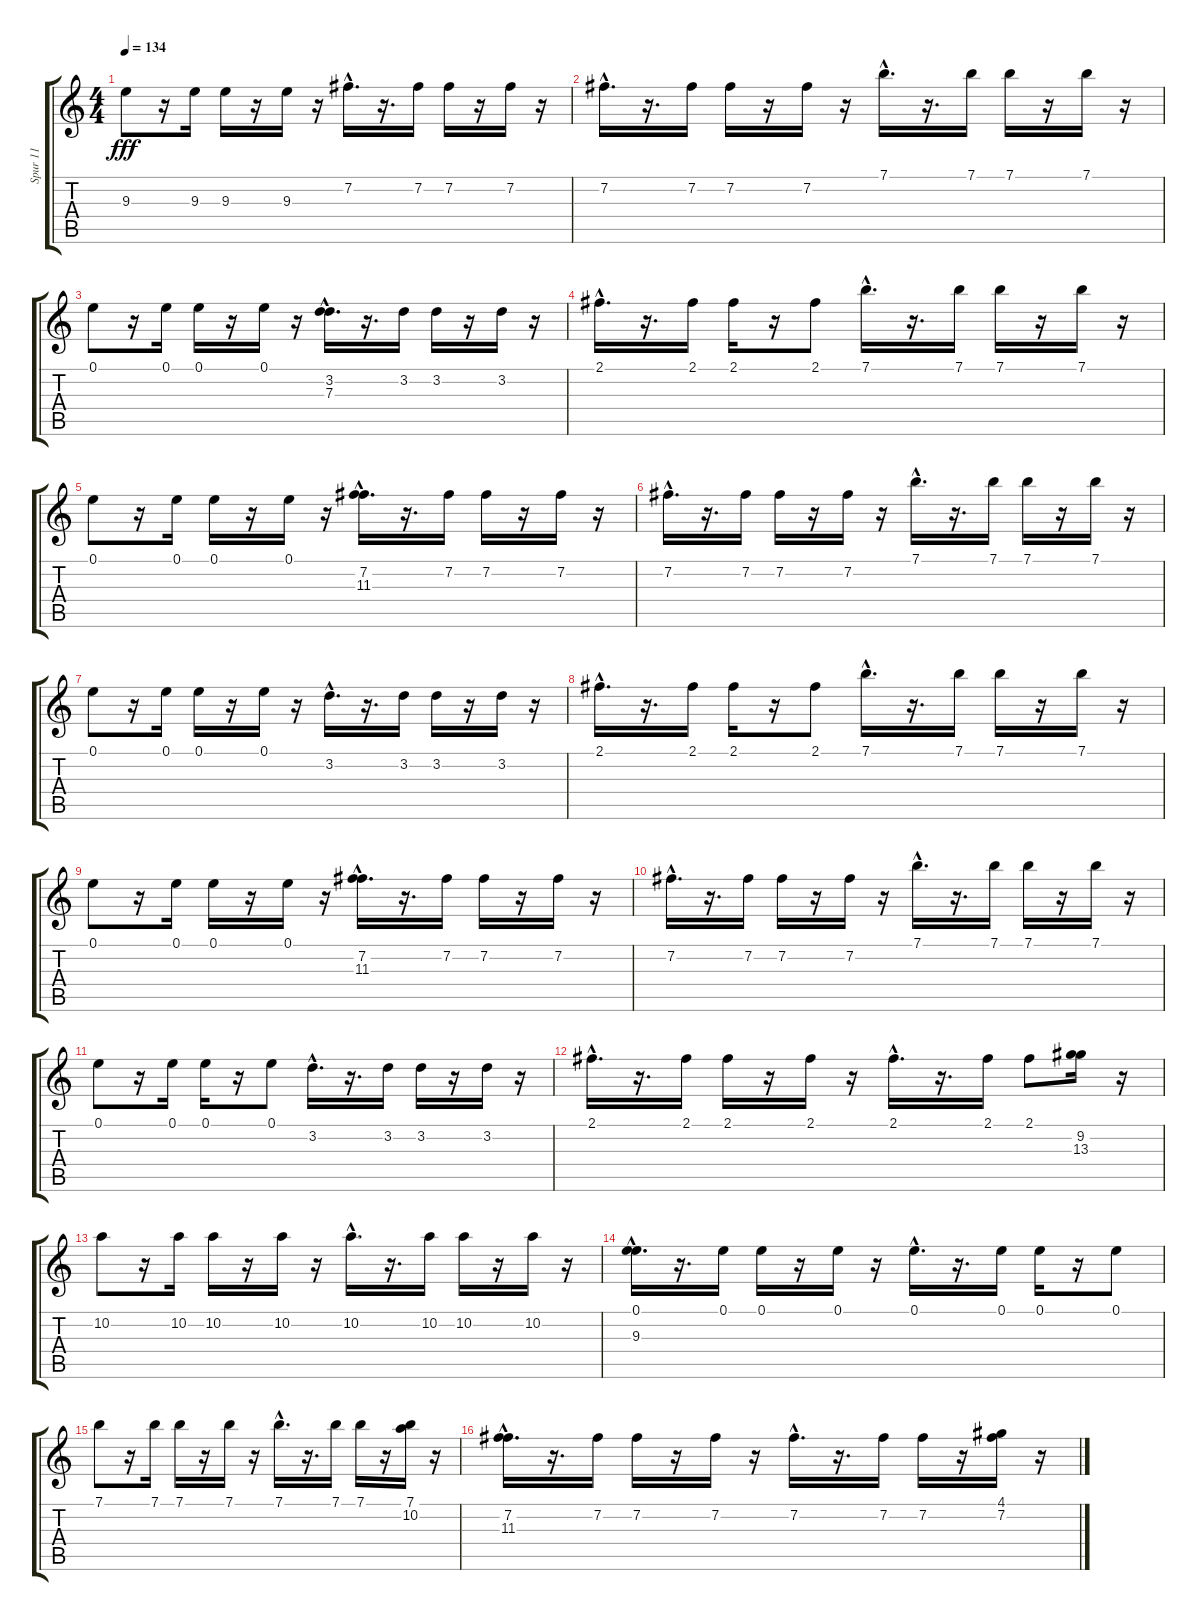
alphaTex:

\track ("Spur 11" "Spur 11") {instrument electricbasspick}
\staff {score tabs}
\tuning (E4 B3 G3 D3 A2 E2) {hide}
\ts (4 4)
\tempo 134
\clef g2
\ks c
9.3.8{dy fff} r.16 9.3.16 9.3.16 r.16 9.3.16 r.16 7.2{hac}.16{d} r.16{d} 7.2.16 7.2.16 r.16 7.2.16 r.16 |
7.2{hac}.16{d} r.16{d} 7.2.16 7.2.16 r.16 7.2.16 r.16 7.1{hac}.16{d} r.16{d} 7.1.16 7.1.16 r.16 7.1.16 r.16 |
0.1.8 r.16 0.1.16 0.1.16 r.16 0.1.16 r.16 (3.2{hac} 7.3{hac}).16{d} r.16{d} 3.2.16 3.2.16 r.16 3.2.16 r.16 |
2.1{hac}.16{d} r.16{d} 2.1.16 2.1.16 r.16 2.1.8 7.1{hac}.16{d} r.16{d} 7.1.16 7.1.16 r.16 7.1.16 r.16 |
0.1.8 r.16 0.1.16 0.1.16 r.16 0.1.16 r.16 (7.2{hac} 11.3{hac}).16{d} r.16{d} 7.2.16 7.2.16 r.16 7.2.16 r.16 |
7.2{hac}.16{d} r.16{d} 7.2.16 7.2.16 r.16 7.2.16 r.16 7.1{hac}.16{d} r.16{d} 7.1.16 7.1.16 r.16 7.1.16 r.16 |
0.1.8 r.16 0.1.16 0.1.16 r.16 0.1.16 r.16 3.2{hac}.16{d} r.16{d} 3.2.16 3.2.16 r.16 3.2.16 r.16 |
2.1{hac}.16{d} r.16{d} 2.1.16 2.1.16 r.16 2.1.8 7.1{hac}.16{d} r.16{d} 7.1.16 7.1.16 r.16 7.1.16 r.16 |
0.1.8 r.16 0.1.16 0.1.16 r.16 0.1.16 r.16 (7.2{hac} 11.3{hac}).16{d} r.16{d} 7.2.16 7.2.16 r.16 7.2.16 r.16 |
7.2{hac}.16{d} r.16{d} 7.2.16 7.2.16 r.16 7.2.16 r.16 7.1{hac}.16{d} r.16{d} 7.1.16 7.1.16 r.16 7.1.16 r.16 |
0.1.8 r.16 0.1.16 0.1.16 r.16 0.1.8 3.2{hac}.16{d} r.16{d} 3.2.16 3.2.16 r.16 3.2.16 r.16 |
2.1{hac}.16{d} r.16{d} 2.1.16 2.1.16 r.16 2.1.16 r.16 2.1{hac}.16{d} r.16{d} 2.1.16 2.1.8 (9.2 13.3).16 r.16 |
10.2.8 r.16 10.2.16 10.2.16 r.16 10.2.16 r.16 10.2{hac}.16{d} r.16{d} 10.2.16 10.2.16 r.16 10.2.16 r.16 |
(0.1{hac} 9.3{hac}).16{d} r.16{d} 0.1.16 0.1.16 r.16 0.1.16 r.16 0.1{hac}.16{d} r.16{d} 0.1.16 0.1.16 r.16 0.1.8 |
7.1.8 r.16 7.1.16 7.1.16 r.16 7.1.16 r.16 7.1{hac}.16{d} r.16{d} 7.1.16 7.1.16 r.16 (7.1 10.2).16 r.16 |
(7.2{hac} 11.3{hac}).16{d} r.16{d} 7.2.16 7.2.16 r.16 7.2.16 r.16 7.2{hac}.16{d} r.16{d} 7.2.16 7.2.16 r.16 (4.1 7.2).16 r.16
